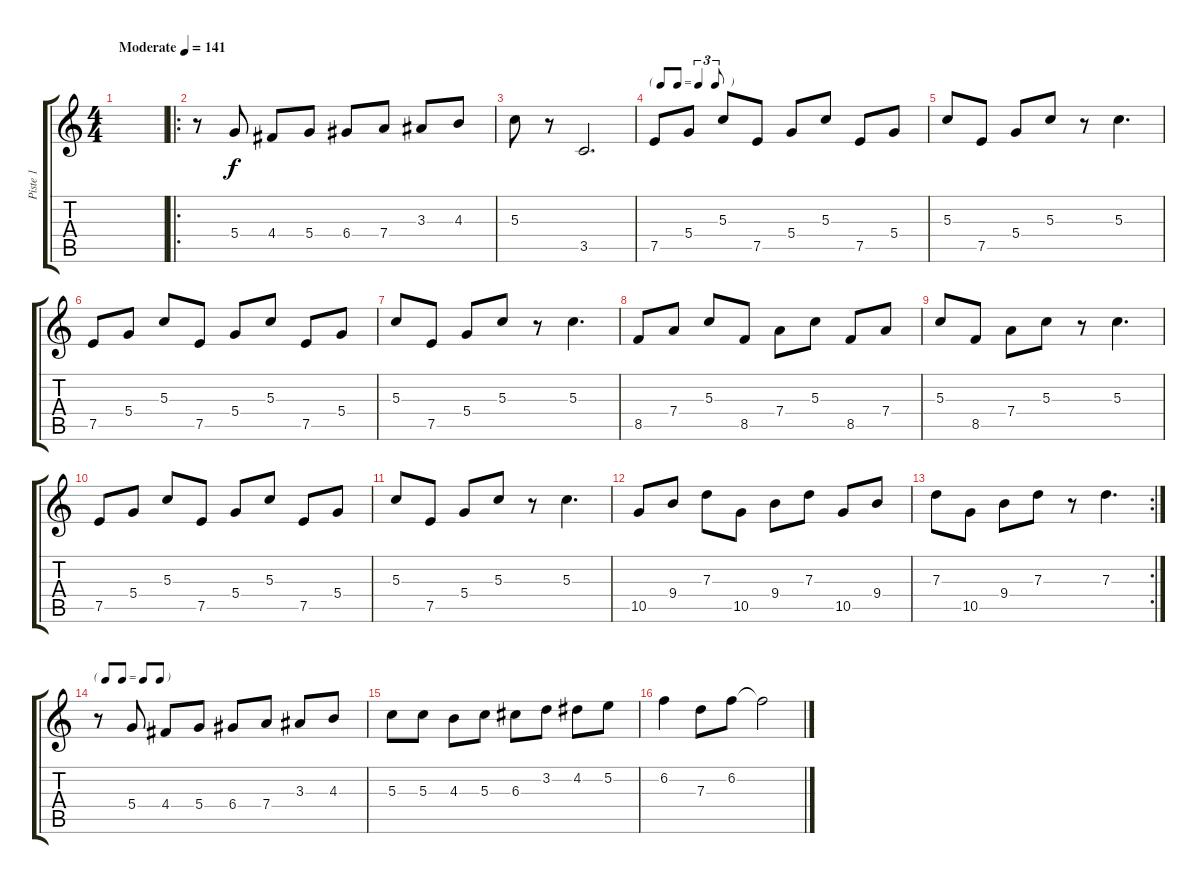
\track ("Piste 1" "Piste 1") {instrument acousticguitarsteel}
\staff {score tabs}
\tuning (E4 B3 G3 D3 A2 E2) {hide}
\ts (4 4)
\tempo (141 "Moderate")
\clef g2
\ks c
|
\ro
r.8 5.4.8 4.4.8 5.4.8 6.4.8 7.4.8 3.3.8 4.3.8 |
5.3.8 r.8 3.5.2{d} |
\tf triplet8th
7.5.8 5.4.8 5.3.8 7.5.8 5.4.8 5.3.8 7.5.8 5.4.8 |
5.3.8 7.5.8 5.4.8 5.3.8 r.8 5.3.4{d} |
7.5.8 5.4.8 5.3.8 7.5.8 5.4.8 5.3.8 7.5.8 5.4.8 |
5.3.8 7.5.8 5.4.8 5.3.8 r.8 5.3.4{d} |
8.5.8 7.4.8 5.3.8 8.5.8 7.4.8 5.3.8 8.5.8 7.4.8 |
5.3.8 8.5.8 7.4.8 5.3.8 r.8 5.3.4{d} |
7.5.8 5.4.8 5.3.8 7.5.8 5.4.8 5.3.8 7.5.8 5.4.8 |
5.3.8 7.5.8 5.4.8 5.3.8 r.8 5.3.4{d} |
10.5.8 9.4.8 7.3.8 10.5.8 9.4.8 7.3.8 10.5.8 9.4.8 |
\rc 2
7.3.8 10.5.8 9.4.8 7.3.8 r.8 7.3.4{d} |
\tf none
r.8 5.4.8 4.4.8 5.4.8 6.4.8 7.4.8 3.3.8 4.3.8 |
5.3.8 5.3.8 4.3.8 5.3.8 6.3.8 3.2.8 4.2.8 5.2.8 |
6.2.4 7.3.8 6.2.8 6.2{t}.2
